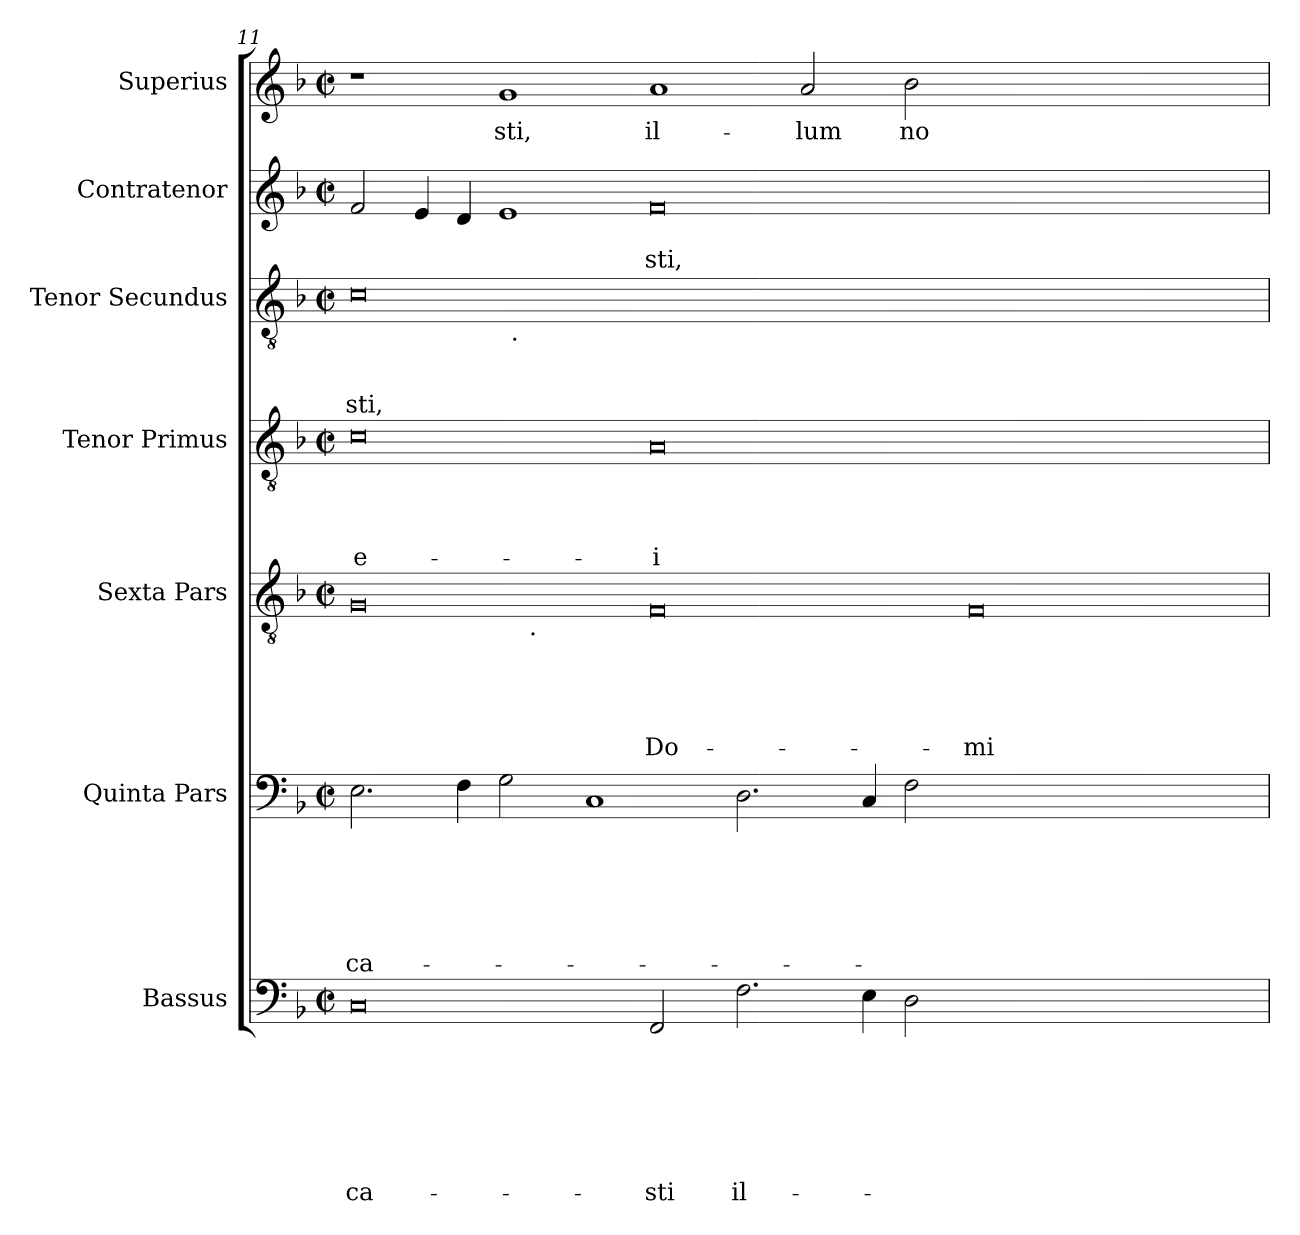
**kern	**text	**text	**text	**text	**text	**text	**text	**kern	**text	**text	**text	**text	**text	**text	**kern	**text	**text	**text	**text	**text	**kern	**text	**text	**text	**text	**kern	**text	**text	**text	**kern	**text	**text	**kern	**text
*part7	*part7	*part7	*part7	*part7	*part7	*part7	*part7	*part6	*part6	*part6	*part6	*part6	*part6	*part6	*part5	*part5	*part5	*part5	*part5	*part5	*part4	*part4	*part4	*part4	*part4	*part3	*part3	*part3	*part3	*part2	*part2	*part2	*part1	*part1
*staff7	*staff7	*staff7	*staff7	*staff7	*staff7	*staff7	*staff7	*staff6	*staff6	*staff6	*staff6	*staff6	*staff6	*staff6	*staff5	*staff5	*staff5	*staff5	*staff5	*staff5	*staff4	*staff4	*staff4	*staff4	*staff4	*staff3	*staff3	*staff3	*staff3	*staff2	*staff2	*staff2	*staff1	*staff1
*I"Bassus	*	*	*	*	*	*	*	*I"Quinta Pars	*	*	*	*	*	*	*I"Sexta Pars	*	*	*	*	*	*I"Tenor Primus	*	*	*	*	*I"Tenor Secundus	*	*	*	*I"Contratenor	*	*	*I"Superius	*
*clefF4	*	*	*	*	*	*	*	*clefF4	*	*	*	*	*	*	*clefGv2	*	*	*	*	*	*clefGv2	*	*	*	*	*clefGv2	*	*	*	*clefG2	*	*	*clefG2	*
*k[b-]	*	*	*	*	*	*	*	*k[b-]	*	*	*	*	*	*	*k[b-]	*	*	*	*	*	*k[b-]	*	*	*	*	*k[b-]	*	*	*	*k[b-]	*	*	*k[b-]	*
*F:	*	*	*	*	*	*	*	*F:	*	*	*	*	*	*	*F:	*	*	*	*	*	*F:	*	*	*	*	*F:	*	*	*	*F:	*	*	*F:	*
*M2/2	*	*	*	*	*	*	*	*M2/2	*	*	*	*	*	*	*M2/2	*	*	*	*	*	*M2/2	*	*	*	*	*M2/2	*	*	*	*M2/2	*	*	*M2/2	*
*met(c|)	*	*	*	*	*	*	*	*met(c|)	*	*	*	*	*	*	*met(c|)	*	*	*	*	*	*met(c|)	*	*	*	*	*met(c|)	*	*	*	*met(c|)	*	*	*met(c|)	*
=11	=11	=11	=11	=11	=11	=11	=11	=11	=11	=11	=11	=11	=11	=11	=11	=11	=11	=11	=11	=11	=11	=11	=11	=11	=11	=11	=11	=11	=11	=11	=11	=11	=11	=11
!	!	!	!	!	!	!	!LO:LY:b	!	!	!	!	!	!	!LO:LY:b	!	!	!	!	!	!	!	!	!	!	!LO:LY:b:rj	!	!	!	!LO:LY:b	!	!	!	!	!
*	*	*	*	*	*	*	*	*	*	*	*	*	*	*	*^	*	*	*	*	*	*	*	*	*	*	*^	*	*	*	*	*	*	*	*
0C	.	.	.	.	.	.	-ca-	2.E\	.	.	.	.	.	-ca-	0G	1ryy	.	.	.	.	.	0c	.	.	.	e-	0c	1ryy	.	.	-sti,	2f/	.	.	1r	.
.	.	.	.	.	.	.	.	.	.	.	.	.	.	.	.	.	.	.	.	.	.	.	.	.	.	.	.	.	.	.	.	4e/	.	.	.	.
.	.	.	.	.	.	.	.	4F\	.	.	.	.	.	.	.	.	.	.	.	.	.	.	.	.	.	.	.	.	.	.	.	4d/	.	.	.	.
!	!	!	!	!	!	!	!	!	!	!	!	!	!	!	!	!	!	!	!	!	!	!	!	!	!	!	!	!	!	!	!	!	!	!	!	!LO:LY:b:rj
.	.	.	.	.	.	.	.	2G\	.	.	.	.	.	.	.	16.ryy	.	.	.	.	.	.	.	.	.	.	.	32ryy	.	.	.	1e	.	.	1g	-sti,
!	!	!	!	!	!	!	!	!	!	!	!	!	!	!	!	!	!	!	!	!	!	!	!	!	!	!	!	!LO:TX:b:t=.	!	!	!	!	!	!	!	!
.	.	.	.	.	.	.	.	.	.	.	.	.	.	.	.	.	.	.	.	.	.	.	.	.	.	.	.	1ryy	.	.	.	.	.	.	.	.
!	!	!	!	!	!	!	!	!	!	!	!	!	!	!	!	!LO:TX:b:t=.	!	!	!	!	!	!	!	!	!	!	!	!	!	!	!	!	!	!	!	!
.	.	.	.	.	.	.	.	.	.	.	.	.	.	.	.	1ryy	.	.	.	.	.	.	.	.	.	.	.	.	.	.	.	.	.	.	.	.
.	.	.	.	.	.	.	.	1C	.	.	.	.	.	.	.	.	.	.	.	.	.	.	.	.	.	.	.	.	.	.	.	.	.	.	.	.
!	!	!	!	!	!	!	!LO:LY:b	!	!	!	!	!	!	!	!	!	!	!	!	!	!LO:LY:b	!	!	!	!	!LO:LY:b:rj	!	!	!	!	!	!	!	!LO:LY:b	!	!LO:LY:b
2FF/	.	.	.	.	.	.	-sti	.	.	.	.	.	.	.	0F	.	.	.	.	.	Do-	0A	.	.	.	-i	00ryy	.	.	.	.	0f	.	-sti,	1a	il-
.	.	.	.	.	.	.	.	.	.	.	.	.	.	.	.	.	.	.	.	.	.	.	.	.	.	.	.	1ryy	.	.	.	.	.	.	.	.
.	.	.	.	.	.	.	.	.	.	.	.	.	.	.	.	1ryy	.	.	.	.	.	.	.	.	.	.	.	.	.	.	.	.	.	.	.	.
!	!	!	!	!	!	!	!LO:LY:b	!	!	!	!	!	!	!	!	!	!	!	!	!	!	!	!	!	!	!	!	!	!	!	!	!	!	!	!	!
2.F\	.	.	.	.	.	.	il-	2.D\	.	.	.	.	.	.	.	.	.	.	.	.	.	.	.	.	.	.	.	.	.	.	.	.	.	.	.	.
!	!	!	!	!	!	!	!	!	!	!	!	!	!	!	!	!	!	!	!	!	!	!	!	!	!	!	!	!	!	!	!	!	!	!	!	!LO:LY:b
.	.	.	.	.	.	.	.	.	.	.	.	.	.	.	.	.	.	.	.	.	.	.	.	.	.	.	.	.	.	.	.	.	.	.	2a/	-lum
.	.	.	.	.	.	.	.	.	.	.	.	.	.	.	.	.	.	.	.	.	.	.	.	.	.	.	.	1ryy	.	.	.	.	.	.	.	.
.	.	.	.	.	.	.	.	.	.	.	.	.	.	.	.	1ryy	.	.	.	.	.	.	.	.	.	.	.	.	.	.	.	.	.	.	.	.
4E\	.	.	.	.	.	.	.	4C/	.	.	.	.	.	.	.	.	.	.	.	.	.	.	.	.	.	.	.	.	.	.	.	.	.	.	.	.
!	!	!	!	!	!	!	!	!	!	!	!	!	!	!	!	!	!	!	!	!	!	!	!	!	!	!	!	!	!	!	!	!	!	!	!	!LO:LY:b
2D\	.	.	.	.	.	.	.	2F\	.	.	.	.	.	.	.	.	.	.	.	.	.	.	.	.	.	.	.	.	.	.	.	.	.	.	2b-\	no-
!	!	!	!	!	!	!	!	!	!	!	!	!	!	!	!	!	!	!	!	!	!LO:LY:b	!	!	!	!	!	!	!	!	!	!	!	!	!	!	!
0ryy	.	.	.	.	.	.	.	0ryy	.	.	.	.	.	.	0F	.	.	.	.	.	-mi-	0ryy	.	.	.	.	.	.	.	.	.	0ryy	.	.	0ryy	.
.	.	.	.	.	.	.	.	.	.	.	.	.	.	.	.	.	.	.	.	.	.	.	.	.	.	.	.	1ryy	.	.	.	.	.	.	.	.
.	.	.	.	.	.	.	.	.	.	.	.	.	.	.	.	1ryy	.	.	.	.	.	.	.	.	.	.	.	.	.	.	.	.	.	.	.	.
.	.	.	.	.	.	.	.	.	.	.	.	.	.	.	.	.	.	.	.	.	.	.	.	.	.	.	.	2ryy	.	.	.	.	.	.	.	.
.	.	.	.	.	.	.	.	.	.	.	.	.	.	.	.	2ryy	.	.	.	.	.	.	.	.	.	.	.	.	.	.	.	.	.	.	.	.
.	.	.	.	.	.	.	.	.	.	.	.	.	.	.	.	.	.	.	.	.	.	.	.	.	.	.	.	4...ryy	.	.	.	.	.	.	.	.
.	.	.	.	.	.	.	.	.	.	.	.	.	.	.	.	4ryy	.	.	.	.	.	.	.	.	.	.	.	.	.	.	.	.	.	.	.	.
.	.	.	.	.	.	.	.	.	.	.	.	.	.	.	.	8ryy	.	.	.	.	.	.	.	.	.	.	.	.	.	.	.	.	.	.	.	.
.	.	.	.	.	.	.	.	.	.	.	.	.	.	.	.	32ryy	.	.	.	.	.	.	.	.	.	.	.	.	.	.	.	.	.	.	.	.
*	*	*	*	*	*	*	*	*	*	*	*	*	*	*	*v	*v	*	*	*	*	*	*	*	*	*	*	*v	*v	*	*	*	*	*	*	*	*
=	=	=	=	=	=	=	=	=	=	=	=	=	=	=	=	=	=	=	=	=	=	=	=	=	=	=	=	=	=	=	=	=	=	=
*-	*-	*-	*-	*-	*-	*-	*-	*-	*-	*-	*-	*-	*-	*-	*-	*-	*-	*-	*-	*-	*-	*-	*-	*-	*-	*-	*-	*-	*-	*-	*-	*-	*-	*-
